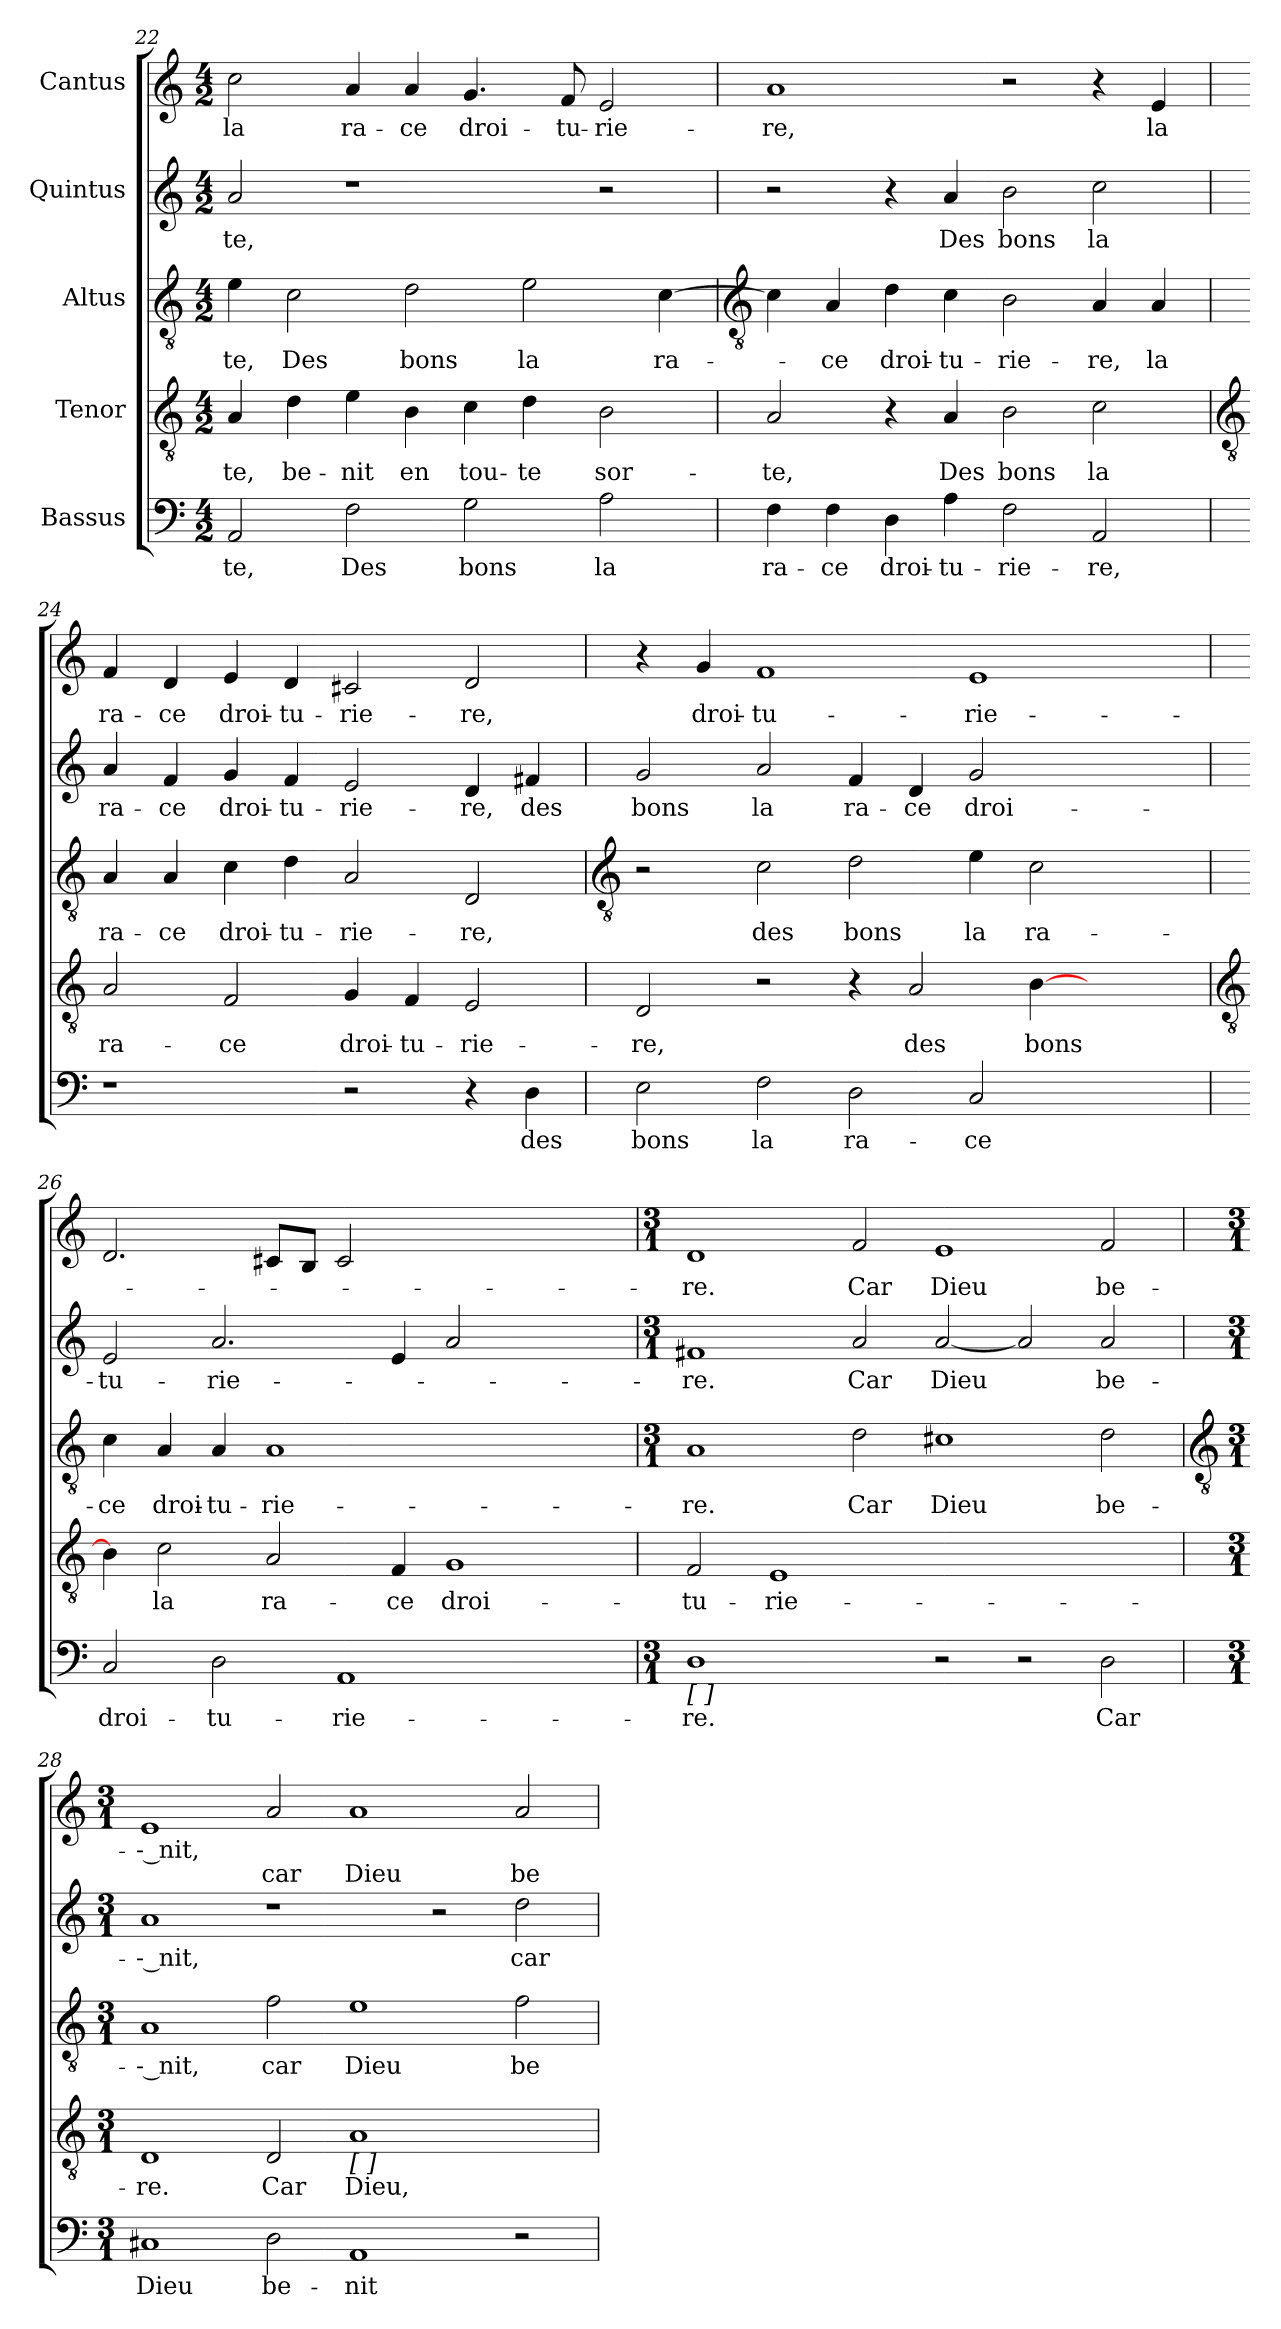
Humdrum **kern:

**kern	**text	**kern	**text	**kern	**text	**kern	**text	**kern	**text	**text
*part5	*part5	*part4	*part4	*part3	*part3	*part2	*part2	*part1	*part1	*part1
*staff5	*staff5	*staff4	*staff4	*staff3	*staff3	*staff2	*staff2	*staff1	*staff1	*staff1
*I"Bassus	*	*I"Tenor	*	*I"Altus	*	*I"Quintus	*	*I"Cantus	*	*
!!LO:LB:g=z
*clefF4	*	*clefGv2	*	*clefGv2	*	*clefG2	*	*clefG2	*	*
*k[]	*	*k[]	*	*k[]	*	*k[]	*	*k[]	*	*
*C:	*	*C:	*	*C:	*	*C:	*	*C:	*	*
*M4/2	*	*M4/2	*	*M4/2	*	*M4/2	*	*M4/2	*	*
=22	=22	=22	=22	=22	=22	=22	=22	=22	=22	=22
!	!LO:LY:b	!	!LO:LY:b	!	!LO:LY:b	!	!LO:LY:b	!	!LO:LY:b	!
2AA	-te,	4A	-te,	4e	-te,	2a	-te,	2cc	la	.
!	!	!	!LO:LY:b	!	!LO:LY:b	!	!	!	!	!
.	.	4d	be-	2c	Des	.	.	.	.	.
!	!LO:LY:b	!	!LO:LY:b	!	!	!	!	!	!LO:LY:b	!
2F	Des	4e	-nit	.	.	1r	.	4a	ra-	.
!	!	!	!LO:LY:b	!	!LO:LY:b	!	!	!	!LO:LY:b	!
.	.	4B	en	2d	bons	.	.	4a	-ce	.
!	!LO:LY:b	!	!LO:LY:b	!	!	!	!	!	!LO:LY:b	!
2G	bons	4c	tou-	.	.	.	.	4.g	droi-	.
!	!	!	!LO:LY:b	!	!LO:LY:b	!	!	!	!	!
.	.	4d	-te	2e	la	.	.	.	.	.
!	!	!	!	!	!	!	!	!	!LO:LY:b	!
.	.	.	.	.	.	.	.	8f	-tu-	.
!	!LO:LY:b	!	!LO:LY:b	!	!	!	!	!	!LO:LY:b	!
2A	la	2B	sor-	.	.	2r	.	2e	-rie-	.
!	!	!	!	!	!LO:LY:b	!	!	!	!	!
.	.	.	.	[4c	ra-	.	.	.	.	.
!!LO:LB:g=z
=23	=23	=23	=23	=23	=23	=23	=23	=23	=23	=23
*	*	*	*	*clefGv2	*	*	*	*	*	*
!	!LO:LY:b	!	!LO:LY:b	!	!	!	!	!	!LO:LY:b	!
4F	ra-	2A	-te,	4c]	.	2r	.	1a	-re,	.
!	!LO:LY:b	!	!	!	!LO:LY:b	!	!	!	!	!
4F	-ce	.	.	4A	-ce	.	.	.	.	.
!	!LO:LY:b	!	!	!	!LO:LY:b	!	!	!	!	!
4D	droi-	4r	.	4d	droi-	4r	.	.	.	.
!	!LO:LY:b	!	!LO:LY:b	!	!LO:LY:b	!	!LO:LY:b	!	!	!
4A	-tu-	4A	Des	4c	-tu-	4a	Des	.	.	.
!	!LO:LY:b	!	!LO:LY:b	!	!LO:LY:b	!	!LO:LY:b	!	!	!
2F	-rie-	2B	bons	2B	-rie-	2b	bons	2r	.	.
!	!LO:LY:b	!	!LO:LY:b	!	!LO:LY:b	!	!LO:LY:b	!	!	!
2AA	-re,	2c	la	4A	-re,	2cc	la	4r	.	.
!	!	!	!	!	!LO:LY:b	!	!	!	!LO:LY:b	!
.	.	.	.	4A	la	.	.	4e	la	.
!!LO:LB:g=z
=24	=24	=24	=24	=24	=24	=24	=24	=24	=24	=24
*	*	*clefGv2	*	*	*	*	*	*	*	*
!	!	!	!LO:LY:b	!	!LO:LY:b	!	!LO:LY:b	!	!LO:LY:b	!
1r	.	2A	ra-	4A	ra-	4a	ra-	4f	ra-	.
!	!	!	!	!	!LO:LY:b	!	!LO:LY:b	!	!LO:LY:b	!
.	.	.	.	4A	-ce	4f	-ce	4d	-ce	.
!	!	!	!LO:LY:b	!	!LO:LY:b	!	!LO:LY:b	!	!LO:LY:b	!
.	.	2F	-ce	4c	droi-	4g	droi-	4e	droi-	.
!	!	!	!	!	!LO:LY:b	!	!LO:LY:b	!	!LO:LY:b	!
.	.	.	.	4d	-tu-	4f	-tu-	4d	-tu-	.
!	!	!	!LO:LY:b	!	!LO:LY:b	!	!LO:LY:b	!	!LO:LY:b	!
2r	.	4G	droi-	2A	-rie-	2e	-rie-	2c#X	-rie-	.
!	!	!	!LO:LY:b	!	!	!	!	!	!	!
.	.	4F	-tu-	.	.	.	.	.	.	.
!	!	!	!LO:LY:b	!	!LO:LY:b	!	!LO:LY:b	!	!LO:LY:b	!
4r	.	2E	-rie-	2D	-re,	4d	-re,	2d	-re,	.
!	!LO:LY:b	!	!	!	!	!	!LO:LY:b	!	!	!
4D	des	.	.	.	.	4f#X	des	.	.	.
!!LO:LB:g=z
=25	=25	=25	=25	=25	=25	=25	=25	=25	=25	=25
*	*	*	*	*clefGv2	*	*	*	*	*	*
!	!LO:LY:b	!	!LO:LY:b	!	!	!	!LO:LY:b	!	!	!
2E	bons	2D	-re,	2r	.	2g	bons	4r	.	.
!	!	!	!	!	!	!	!	!	!LO:LY:b	!
.	.	.	.	.	.	.	.	4g	droi-	.
!	!LO:LY:b	!	!	!	!LO:LY:b	!	!LO:LY:b	!	!LO:LY:b	!
2F	la	2r	.	2c	des	2a	la	1f	-tu-	.
!	!LO:LY:b	!	!	!	!LO:LY:b	!	!LO:LY:b	!	!	!
2D	ra-	4r	.	2d	bons	4f	ra-	.	.	.
!	!	!	!LO:LY:b	!	!	!	!LO:LY:b	!	!	!
.	.	2A	des	.	.	4d	-ce	.	.	.
!	!LO:LY:b	!	!	!	!LO:LY:b	!	!LO:LY:b	!	!LO:LY:b	!
2C	-ce	.	.	4e	la	2g	droi-	1e	-rie-	.
!	!	!	!LO:LY:b	!	!LO:LY:b	!	!	!	!	!
.	.	[4B	bons	2c	ra-	.	.	.	.	.
2ryy	.	2ryy	.	.	.	2ryy	.	.	.	.
.	.	.	.	4ryy	.	.	.	.	.	.
!!LO:LB:g=z
=26	=26	=26	=26	=26	=26	=26	=26	=26	=26	=26
*	*	*clefGv2	*	*	*	*	*	*	*	*
!	!LO:LY:b	!	!	!	!LO:LY:b	!	!LO:LY:b	!	!	!
2C	droi-	4B]	.	4c	-ce	2e	-tu-	2.d	.	.
!	!	!	!LO:LY:b	!	!LO:LY:b	!	!	!	!	!
.	.	2c	la	4A	droi-	.	.	.	.	.
!	!LO:LY:b	!	!	!	!LO:LY:b	!	!LO:LY:b	!	!	!
2D	-tu-	.	.	4A	-tu-	2.a	-rie-	.	.	.
!	!	!	!LO:LY:b	!	!LO:LY:b	!	!	!	!	!
.	.	2A	ra-	1A	-rie-	.	.	8c#XL	.	.
.	.	.	.	.	.	.	.	8BJ	.	.
!	!LO:LY:b	!	!	!	!	!	!	!	!	!
1AA	-rie-	.	.	.	.	.	.	2c#	.	.
!	!	!	!LO:LY:b	!	!	!	!	!	!	!
.	.	4F	-ce	.	.	4e	.	.	.	.
!	!	!	!LO:LY:b	!	!	!	!	!	!	!
.	.	1G	droi-	.	.	2a	.	1ryy	.	.
.	.	.	.	2.ryy	.	.	.	.	.	.
2ryy	.	.	.	.	.	2ryy	.	.	.	.
=27	=27	=27	=27	=27	=27	=27	=27	=27	=27	=27
*M3/1	*	*	*	*M3/1	*	*M3/1	*	*M3/1	*	*
!LO:TX:b:t=[ ]	!	!	!	!	!	!	!	!	!	!
!	!LO:LY:b	!	!LO:LY:b	!	!LO:LY:b	!	!LO:LY:b	!	!LO:LY:b	!
1D	-re.	2F	-tu-	1A	-re.	1f#X	-re.	1d	-re.	.
!	!	!	!LO:LY:b	!	!	!	!	!	!	!
.	.	1E	-rie-	.	.	.	.	.	.	.
!	!	!	!	!	!LO:LY:b	!	!LO:LY:b	!	!LO:LY:b	!
2ryy	.	.	.	2d	Car	2a	Car	2f	Car	.
!	!	!	!	!	!LO:LY:b	!	!LO:LY:b	!	!LO:LY:b	!
2r	.	1.ryy	.	1c#X	Dieu	[2a	Dieu	1e	Dieu	.
2r	.	.	.	.	.	2a]	.	.	.	.
!	!LO:LY:b	!	!	!	!LO:LY:b	!	!LO:LY:b	!	!LO:LY:b	!
2D	Car	.	.	2d	be-	2a	be-	2f	be-	.
!!LO:LB:g=z
=28	=28	=28	=28	=28	=28	=28	=28	=28	=28	=28
*	*	*	*	*clefGv2	*	*	*	*	*	*
*M3/1	*	*M3/1	*	*M3/1	*	*M3/1	*	*M3/1	*	*
!	!LO:LY:b	!	!LO:LY:b	!	!LO:LY:b	!	!LO:LY:b	!	!LO:LY:b	!
1C#X	Dieu	1D	-re.	1A	-- nit,	1a	-- nit,	1e	-- nit,	.
!	!LO:LY:b	!	!LO:LY:b	!	!LO:LY:b	!	!	!	!	!LO:LY:b
2D	be-	2D	Car	2f	car	1r	.	2a	.	car
!	!	!LO:TX:b:t=[ ]	!	!	!	!	!	!	!	!
!	!LO:LY:b	!	!LO:LY:b	!	!LO:LY:b	!	!	!	!	!LO:LY:b
1AA	-nit	1A	Dieu,	1e	Dieu	.	.	1a	.	Dieu
.	.	.	.	.	.	2r	.	.	.	.
!	!	!	!	!	!LO:LY:b	!	!LO:LY:b	!	!	!LO:LY:b
2r	.	2ryy	.	2f	be-	2dd	car	2a	.	be-
=	=	=	=	=	=	=	=	=	=	=
*-	*-	*-	*-	*-	*-	*-	*-	*-	*-	*-
